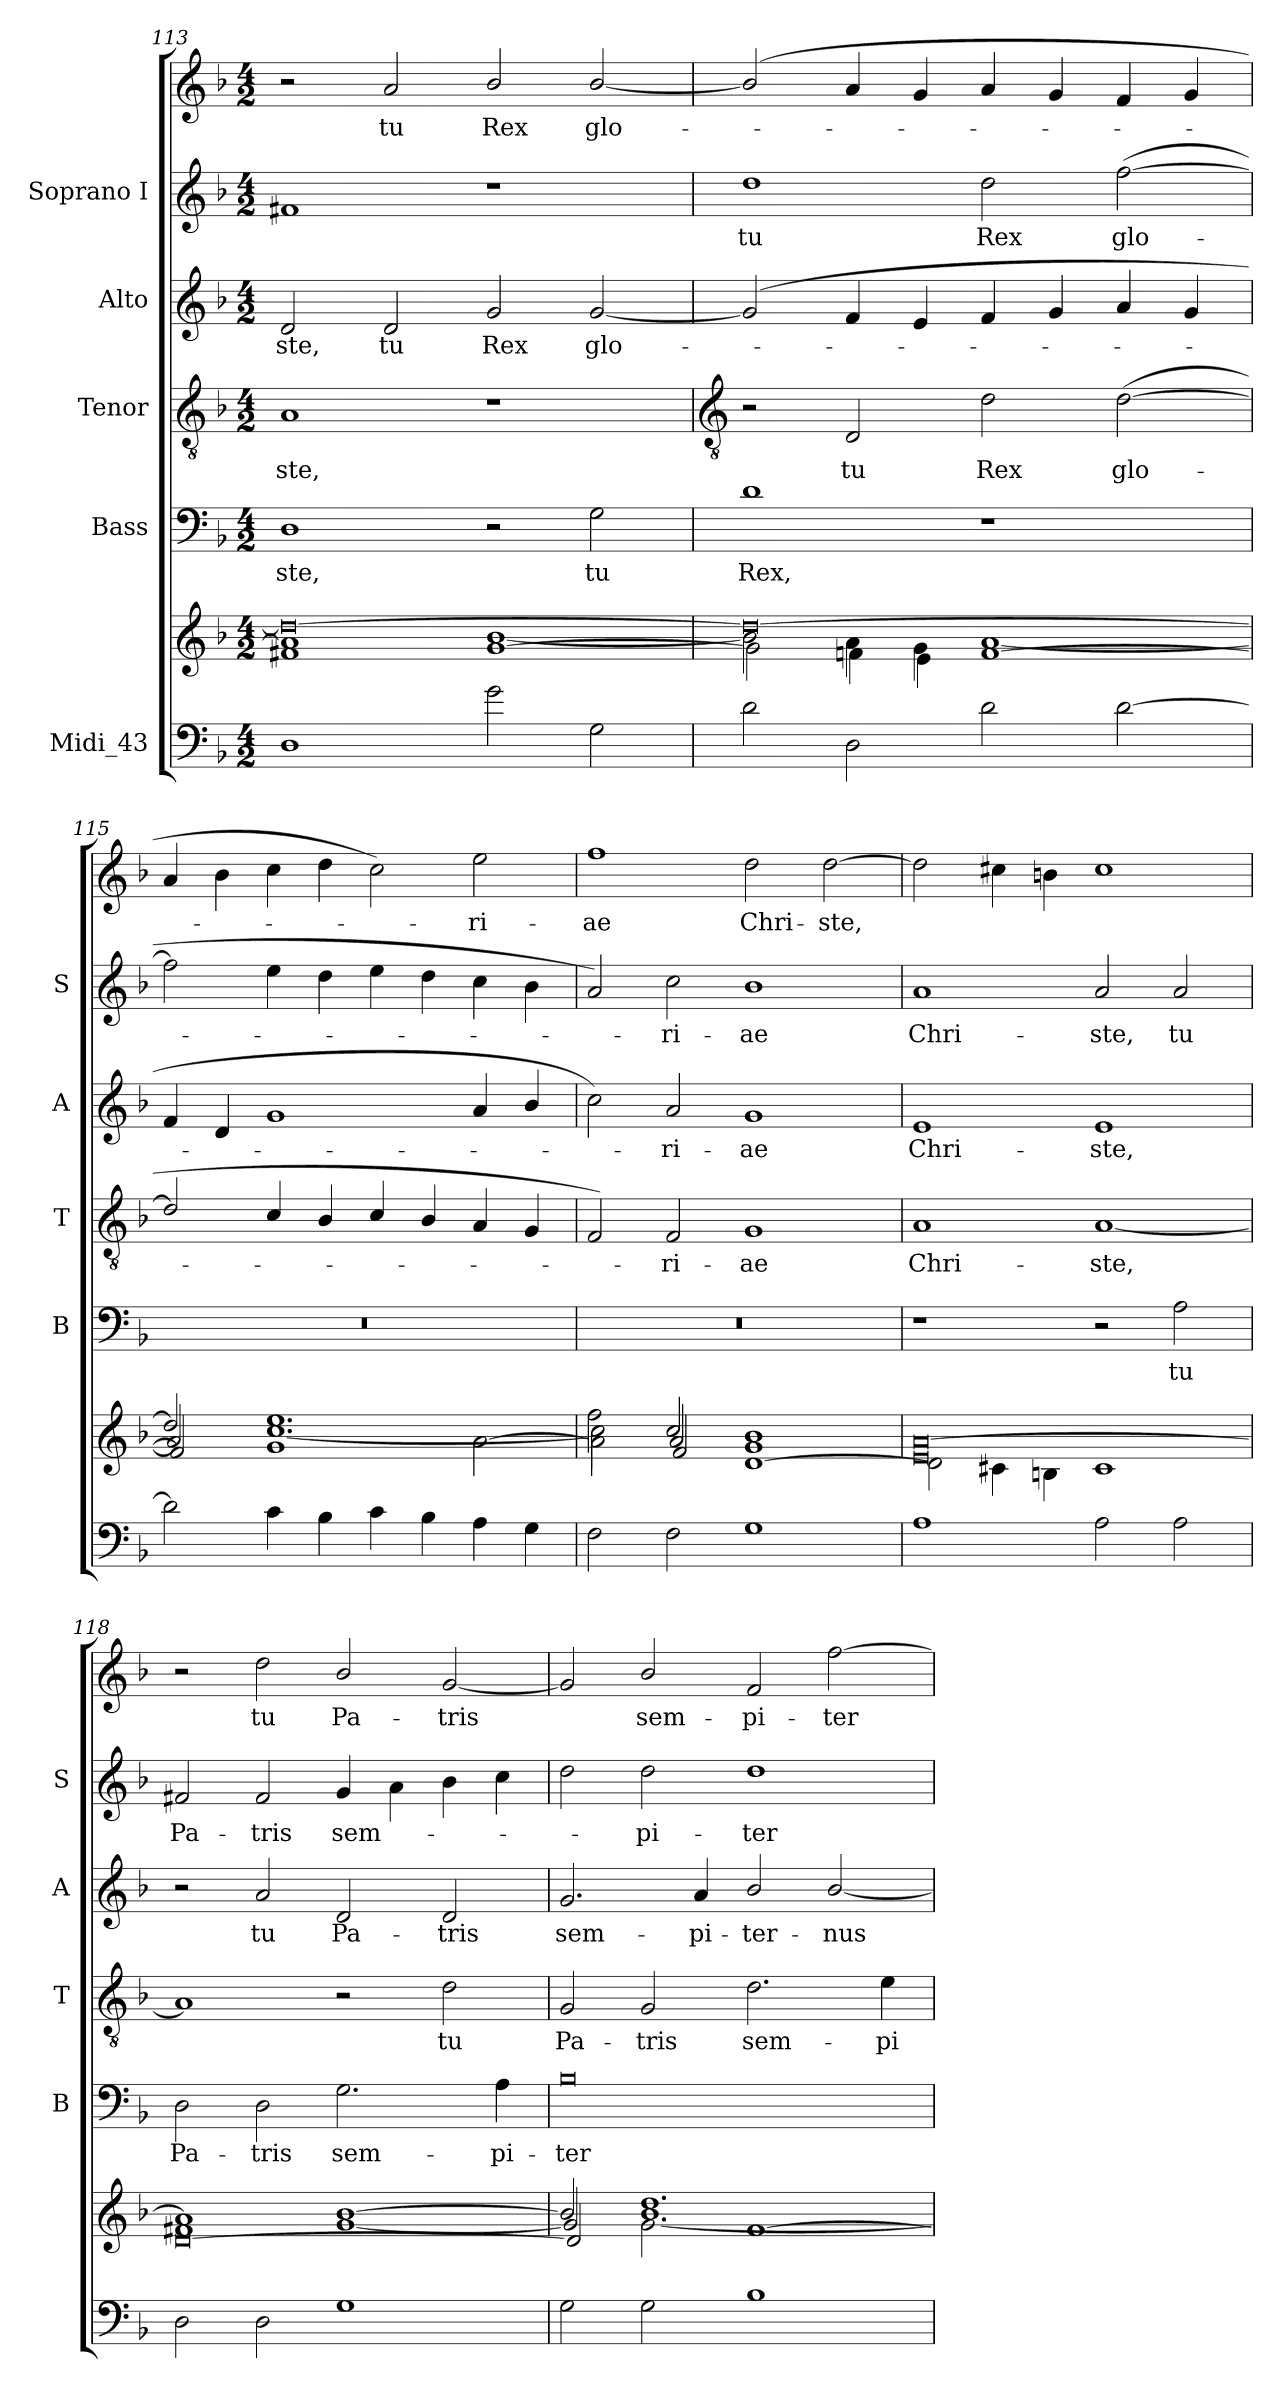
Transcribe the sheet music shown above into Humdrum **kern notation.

**kern	**kern	**kern	**text	**kern	**text	**kern	**text	**kern	**text	**kern	**text
*part5	*part5	*part4	*part4	*part3	*part3	*part2	*part2	*part1	*part1	*part1	*part1
*staff7	*staff6	*staff5	*staff5	*staff4	*staff4	*staff3	*staff3	*staff2	*staff2	*staff1	*staff1
*I"Midi_43	*	*I"Bass	*	*I"Tenor	*	*I"Alto	*	*I"Soprano I	*	*	*
*	*	*I'B	*	*I'T	*	*I'A	*	*I'S	*	*	*
*clefF4	*clefG2	*clefF4	*	*clefGv2	*	*clefG2	*	*clefG2	*	*clefG2	*
*k[b-]	*k[b-]	*k[b-]	*	*k[b-]	*	*k[b-]	*	*k[b-]	*	*k[b-]	*
*F:	*F:	*F:	*	*F:	*	*F:	*	*F:	*	*F:	*
*M4/2	*M4/2	*M4/2	*	*M4/2	*	*M4/2	*	*M4/2	*	*M4/2	*
=113	=113	=113	=113	=113	=113	=113	=113	=113	=113	=113	=113
*	*^	*	*	*	*	*	*	*	*	*	*
*	*	*^	*	*	*	*	*	*	*	*	*	*
!	!	!	!	!	!LO:LY:b	!	!LO:LY:b	!	!LO:LY:b	!	!	!	!
1D	0dd/_	1a\]	1f#X\	1D	-ste,	1A	-ste,	2d	ste,	1f#X	.	2r	.
!	!	!	!	!	!	!	!	!	!LO:LY:b	!	!	!	!LO:LY:b
.	.	.	.	.	.	.	.	2d	tu	.	.	2a	tu
!	!	!	!	!	!	!	!	!	!LO:LY:b	!	!	!	!LO:LY:b
2g	.	[1b-\	[1g\	2r	.	1r	.	2g	Rex	1r	.	2b-/	Rex
!	!	!	!	!	!LO:LY:b	!	!	!	!LO:LY:b	!	!	!	!LO:LY:b
2G	.	.	.	2G	tu	.	.	[2g	glo-	.	.	[2b-/	glo-
!!LO:LB:g=z
=114	=114	=114	=114	=114	=114	=114	=114	=114	=114	=114	=114	=114	=114
*	*	*	*	*	*	*clefGv2	*	*	*	*	*	*	*
!	!	!	!	!	!LO:LY:b	!	!	!	!	!	!LO:LY:b	!	!
2d	0dd/_	2b-\]	2g\]	1d	Rex,	2r	.	(<2g]	.	1dd	tu	(>2b-/]	.
!	!	!	!	!	!	!	!LO:LY:b	!	!	!	!	!	!
2D	.	4a\	4fn\	.	.	2D	tu	4f	.	.	.	4a	.
.	.	4g\	4e\	.	.	.	.	4e	.	.	.	4g	.
!	!	!	!	!	!	!	!LO:LY:b	!	!	!	!LO:LY:b	!	!
2d	.	[1a\	[1f\	1r	.	2d	Rex	4f	.	2dd	Rex	4a	.
.	.	.	.	.	.	.	.	4g	.	.	.	4g	.
!	!	!	!	!	!	!	!LO:LY:b	!	!	!	!LO:LY:b	!	!
[2d	.	.	.	.	.	(<[2d	glo-	4a	.	(>[2ff	glo-	4f	.
.	.	.	.	.	.	.	.	4g	.	.	.	4g	.
=115	=115	=115	=115	=115	=115	=115	=115	=115	=115	=115	=115	=115	=115
2d]	2dd/]	2a/]	2f/]	0r	.	2d/]	.	4f	.	2ff]	.	4a	.
.	.	.	.	.	.	.	.	4d	.	.	.	4b-	.
4c	1.ee/	[1.cc\	1g\	.	.	4c/	.	1g	.	4ee	.	4cc	.
4B-	.	.	.	.	.	4B-/	.	.	.	4dd	.	4dd	.
4c	.	.	.	.	.	4c/	.	.	.	4ee	.	2cc)	.
4B-	.	.	.	.	.	4B-/	.	.	.	4dd	.	.	.
!	!	!	!	!	!	!	!	!	!	!	!	!	!LO:LY:b
4A	.	.	[2a\	.	.	4A	.	4a	.	4cc	.	2ee	ri-
4G	.	.	.	.	.	4G	.	4b-/	.	4b-	.	.	.
=116	=116	=116	=116	=116	=116	=116	=116	=116	=116	=116	=116	=116	=116
!	!	!	!	!	!	!	!	!	!	!	!	!	!LO:LY:b
2F	2ff\	2cc\]	2a\]	0r	.	2F)	.	2cc)	.	2a)	.	1ff	-ae
!	!	!	!	!	!	!	!LO:LY:b	!	!LO:LY:b	!	!LO:LY:b	!	!
2F	2cc/	2a/	2f/	.	.	2F	ri-	2a	ri-	2cc	ri-	.	.
!	!	!	!	!	!	!	!LO:LY:b	!	!LO:LY:b	!	!LO:LY:b	!	!LO:LY:b
1G	1b-/	1g\	[1d\	.	.	1G	-ae	1g	-ae	1b-	-ae	2dd	Chri-
!	!	!	!	!	!	!	!	!	!	!	!	!	!LO:LY:b
.	.	.	.	.	.	.	.	.	.	.	.	[2dd	-ste,
=117	=117	=117	=117	=117	=117	=117	=117	=117	=117	=117	=117	=117	=117
!	!	!	!	!	!	!	!LO:LY:b	!	!LO:LY:b	!	!LO:LY:b	!	!
1A	[0a/	0e\	2d\]	1r	.	1A	Chri-	1e	Chri-	1a	Chri-	2dd]	.
.	.	.	4c#X\	.	.	.	.	.	.	.	.	4cc#X	.
.	.	.	4Bn\	.	.	.	.	.	.	.	.	4bn	.
!	!	!	!	!	!	!	!LO:LY:b	!	!LO:LY:b	!	!LO:LY:b	!	!
2A	.	.	1c#\	2r	.	[1A	-ste,	1e	-ste,	2a	-ste,	(1cc#	.
!	!	!	!	!	!LO:LY:b	!	!	!	!	!	!LO:LY:b	!	!
2A	.	.	.	2A	tu	.	.	.	.	2a	tu	.	.
=118	=118	=118	=118	=118	=118	=118	=118	=118	=118	=118	=118	=118	=118
!	!	!	!	!	!LO:LY:b	!	!	!	!	!	!LO:LY:b	!	!
2D	1a/]	1f#X\	[0d\	2D	Pa-	1A]	.	2r	.	2f#X	Pa-	2r	.
!	!	!	!	!	!LO:LY:b	!	!	!	!LO:LY:b	!	!LO:LY:b	!	!LO:LY:b
2D	.	.	.	2D	-tris	.	.	2a	tu	2f#	-tris	2dd	tu
!	!	!	!	!	!LO:LY:b	!	!	!	!LO:LY:b	!	!LO:LY:b	!	!LO:LY:b
1G	[1b-/	[1g\	.	2.G	sem-	2r	.	2d	Pa-	4g	sem-	2b-/	Pa-
.	.	.	.	.	.	.	.	.	.	4a\	.	.	.
!	!	!	!	!	!	!	!LO:LY:b	!	!LO:LY:b	!	!	!	!LO:LY:b
.	.	.	.	.	.	2d	tu	2d	-tris	4b-	.	[2g	-tris
!	!	!	!	!	!LO:LY:b	!	!	!	!	!	!	!	!
.	.	.	.	4A	-pi-	.	.	.	.	4cc	.	.	.
=119	=119	=119	=119	=119	=119	=119	=119	=119	=119	=119	=119	=119	=119
!	!	!	!	!	!LO:LY:b	!	!LO:LY:b	!	!LO:LY:b	!	!	!	!
2G	2b-/]	2g/]	2d/]	0B-	-ter-	2G	Pa-	2.g	sem-	2dd	.	2g]	.
!	!	!	!	!	!	!	!LO:LY:b	!	!	!	!LO:LY:b	!	!LO:LY:b
2G	1.dd/	[1.b-\	2g\	.	.	2G	-tris	.	.	2dd	pi-	2b-/	sem-
!	!	!	!	!	!	!	!	!	!LO:LY:b	!	!	!	!
.	.	.	.	.	.	.	.	4a	-pi-	.	.	.	.
!	!	!	!	!	!	!	!LO:LY:b	!	!LO:LY:b	!	!LO:LY:b	!	!LO:LY:b
1B-	.	.	[1f\	.	.	2.d	sem-	2b-/	-ter-	1dd	-ter-	2f	-pi-
!	!	!	!	!	!	!	!	!	!LO:LY:b	!	!	!	!LO:LY:b
.	.	.	.	.	.	.	.	[2b-/	-nus	.	.	[2ff	-ter-
!	!	!	!	!	!	!	!LO:LY:b	!	!	!	!	!	!
.	.	.	.	.	.	4e	-pi-	.	.	.	.	.	.
*	*v	*v	*v	*	*	*	*	*	*	*	*	*	*
=	=	=	=	=	=	=	=	=	=	=	=
*-	*-	*-	*-	*-	*-	*-	*-	*-	*-	*-	*-
